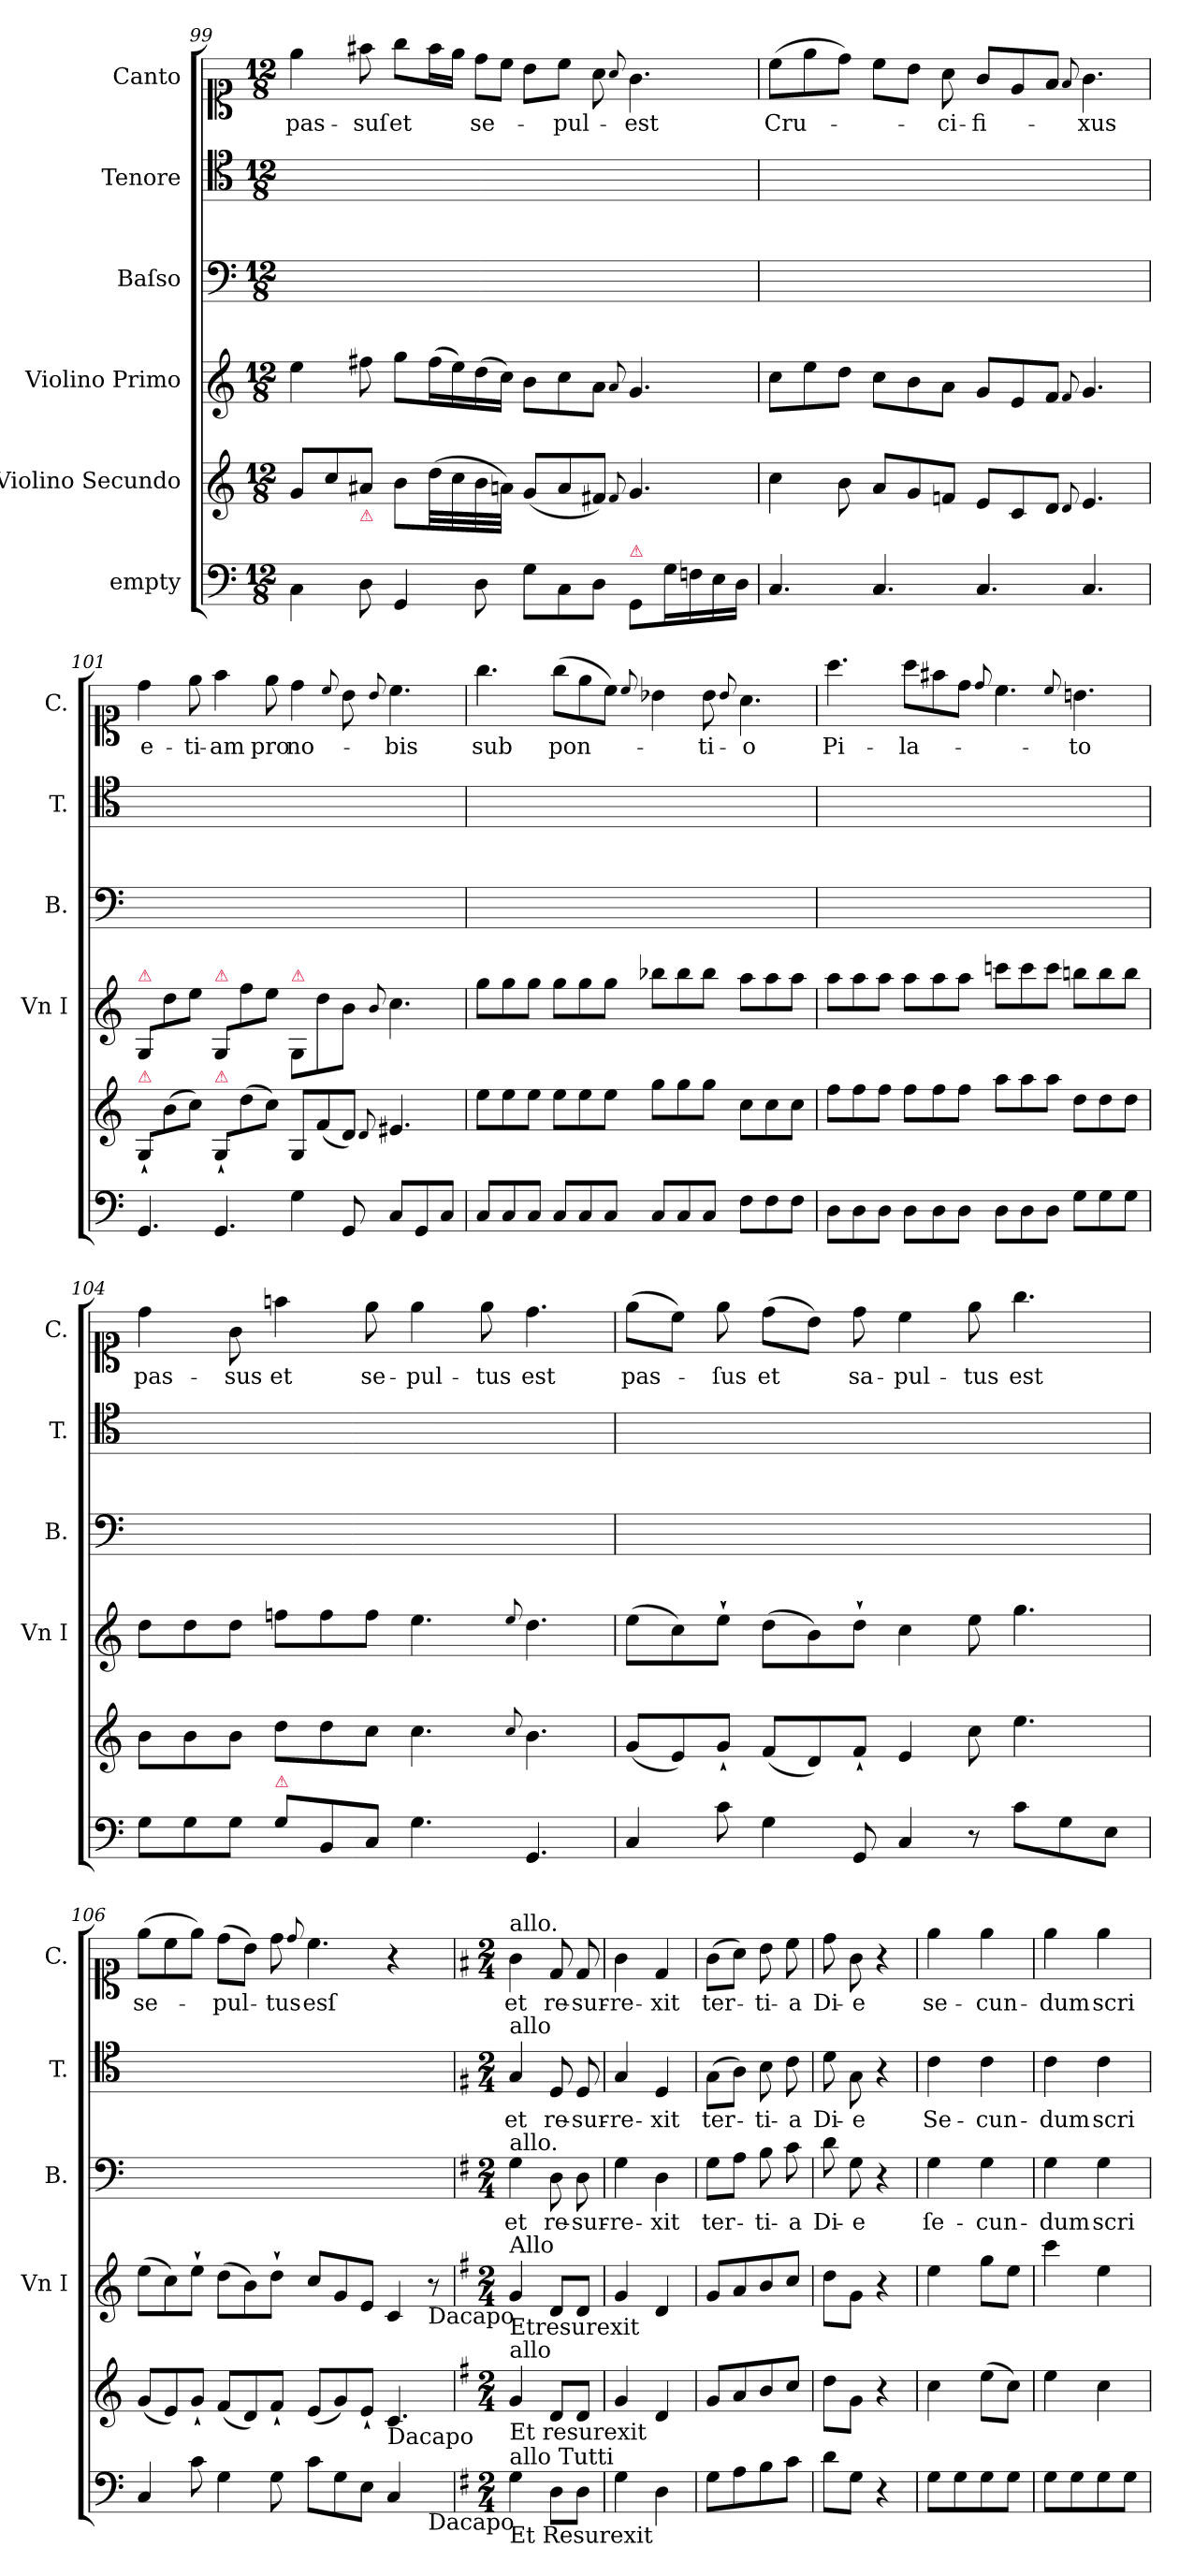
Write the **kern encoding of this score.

**kern	**kern	**kern	**kern	**text	**kern	**text	**kern	**text
*part6	*part5	*part4	*part3	*part3	*part2	*part2	*part1	*part1
*staff6	*staff5	*staff4	*staff3	*staff3	*staff2	*staff2	*staff1	*staff1
*I"empty	*I"Violino Secundo	*I"Violino Primo	*I"Baſso	*	*I"Tenore	*	*I"Canto	*
*	*	*I'Vn I	*I'B.	*	*I'T.	*	*I'C.	*
*clefF4	*clefG2	*clefG2	*clefF4	*	*clefC4	*	*clefC1	*
*k[]	*k[]	*k[]	*k[]	*	*k[]	*	*k[]	*
*M12/8	*M12/8	*M12/8	*M12/8	*	*M12/8	*	*M12/8	*
=99	=99	=99	=99	=99	=99	=99	=99	=99
4C\	8g/L	4ee\	1.ryy	.	1.ryy	.	4ee\	pas-
.	8cc/	.	.	.	.	.	.	.
!	!LO:TX:b:color=crimson:t=⚠	!	!	!	!	!	!	!
8D\	8a#X/J	8ff#X\	.	.	.	.	8ff#X\	-suſ
4GG/	8b\L	8gg\L	.	.	.	.	8gg\L	et
!	!LO:N:vis=32	!	!	!	!	!	!	!
.	(16dd\LL	(16ff#\L	.	.	.	.	16ff#\L	.
!	!LO:N:vis=32	!	!	!	!	!	!	!
.	16cc\	16ee\)	.	.	.	.	16ee\JJ	.
!	!LO:N:vis=32	!	!	!	!	!	!LO:N:vis=8	!
8D\	16b\	(16dd\	.	.	.	.	16dd\L	se-
!	!LO:N:vis=32	!	!	!	!	!	!LO:N:vis=8	!
.	16an\JJJ)	16cc\JJ)	.	.	.	.	16cc\J	.
8G\L	(8g/L	8b\L	.	.	.	.	8b\L	.
8C\	8a/	8cc\	.	.	.	.	8cc\J	-pul-
8D\J	8f#X/J)	8a\J	.	.	.	.	8a\	.
.	8qqf#/	8qqa/	.	.	.	.	8qqa/	.
!LO:TX:a:color=crimson:t=⚠	!	!	!	!	!	!	!	!
8GG/L	4.g/	4.g/	.	.	.	.	4.g\	est
16G\L	.	.	.	.	.	.	.	.
16Fn\	.	.	.	.	.	.	.	.
16E\	.	.	.	.	.	.	.	.
16D\JJ	.	.	.	.	.	.	.	.
=100	=100	=100	=100	=100	=100	=100	=100	=100
4.C/	4cc\	8cc\L	1.ryy	.	1.ryy	.	(8cc\L	Cru-
.	.	8ee\	.	.	.	.	8ee\	.
.	8b\	8dd\J	.	.	.	.	8dd\J)	.
4.C/	8a/L	8cc\L	.	.	.	.	8cc\L	.
.	8g/	8b\	.	.	.	.	8b\J	.
.	8fn/J	8a\J	.	.	.	.	8a\	-ci-
4.C/	8e/L	8g/L	.	.	.	.	8g/L	-fi-
.	8c/	8e/	.	.	.	.	8e/	.
.	8d/J	8f/J	.	.	.	.	8f/J	.
.	8qqd/	8qqf/	.	.	.	.	8qqf/	.
4.C/	4.e/	4.g/	.	.	.	.	4.g\	-xus
=101	=101	=101	=101	=101	=101	=101	=101	=101
!	!	!LO:TX:a:color=crimson:t=⚠	!	!	!	!	!	!
!	!LO:TX:a:color=crimson:t=⚠	!	!	!	!	!	!	!
4.GG/	8G`>/L	8G/L	1.ryy	.	1.ryy	.	4dd\	e-
.	(>8b\	8dd\	.	.	.	.	.	.
.	8cc\J)	8ee\J	.	.	.	.	8ee\	-ti-
!	!	!LO:TX:a:color=crimson:t=⚠	!	!	!	!	!	!
!	!LO:TX:a:color=crimson:t=⚠	!	!	!	!	!	!	!
4.GG/	8G`>/L	8G/L	.	.	.	.	4ff\	-am
.	(>8dd\	8ff\	.	.	.	.	.	.
.	8cc\J)	8ee\J	.	.	.	.	8ee\	pro
!	!	!LO:TX:a:color=crimson:t=⚠	!	!	!	!	!	!
4G\	8G/L	8G/L	.	.	.	.	4dd\	no-
.	(8f/	8dd\	.	.	.	.	.	.
.	.	.	.	.	.	.	8qqcc/	.
8GG/	8d/J)	8b\J	.	.	.	.	8b\	.
.	8qqd/	8qqb/	.	.	.	.	8qqb/	.
8C/L	4.e#X/	4.cc\	.	.	.	.	4.cc\	-bis
8GG/	.	.	.	.	.	.	.	.
8C/J	.	.	.	.	.	.	.	.
=102	=102	=102	=102	=102	=102	=102	=102	=102
8C/L	8ee\L	8gg\L	1.ryy	.	1.ryy	.	4.gg\	sub
8C/	8ee\	8gg\	.	.	.	.	.	.
8C/J	8ee\J	8gg\J	.	.	.	.	.	.
8C/L	8ee\L	8gg\L	.	.	.	.	(8gg\L	pon-
8C/	8ee\	8gg\	.	.	.	.	8ee\	.
8C/J	8ee\J	8gg\J	.	.	.	.	8cc\J)	.
.	.	.	.	.	.	.	8qqcc/	.
8C/L	8gg\L	8bb-X\L	.	.	.	.	4b-X\	.
8C/	8gg\	8bb-\	.	.	.	.	.	.
8C/J	8gg\J	8bb-\J	.	.	.	.	8b-\	-ti-
.	.	.	.	.	.	.	8qqb-/	.
8F\L	8cc\L	8aa\L	.	.	.	.	4.a\	-o
8F\	8cc\	8aa\	.	.	.	.	.	.
8F\J	8cc\J	8aa\J	.	.	.	.	.	.
=103	=103	=103	=103	=103	=103	=103	=103	=103
8D\L	8ff\L	8aa\L	1.ryy	.	1.ryy	.	4.aa\	Pi-
8D\	8ff\	8aa\	.	.	.	.	.	.
8D\J	8ff\J	8aa\J	.	.	.	.	.	.
8D\L	8ff\L	8aa\L	.	.	.	.	8aa\L	-la-
8D\	8ff\	8aa\	.	.	.	.	8ff#X\	.
8D\J	8ff\J	8aa\J	.	.	.	.	8dd\J	.
.	.	.	.	.	.	.	8qqdd/	.
8D\L	8aa\L	8cccn\L	.	.	.	.	4.cc\	.
8D\	8aa\	8ccc\	.	.	.	.	.	.
8D\J	8aa\J	8ccc\J	.	.	.	.	.	.
.	.	.	.	.	.	.	8qqcc/	.
8G\L	8dd\L	8bbn\L	.	.	.	.	4.bn\	-to
8G\	8dd\	8bb\	.	.	.	.	.	.
8G\J	8dd\J	8bb\J	.	.	.	.	.	.
=104	=104	=104	=104	=104	=104	=104	=104	=104
8G\L	8b\L	8dd\L	1.ryy	.	1.ryy	.	4dd\	pas-
8G\	8b\	8dd\	.	.	.	.	.	.
8G\J	8b\J	8dd\J	.	.	.	.	8g\	-sus
!LO:TX:a:color=crimson:t=⚠	!	!	!	!	!	!	!	!
8G\L	8dd\L	8ffn\L	.	.	.	.	4ffn\	et
8BB/	8dd\	8ff\	.	.	.	.	.	.
8C/J	8cc\J	8ff\J	.	.	.	.	8ee\	se-
4.G\	4.cc\	4.ee\	.	.	.	.	4ee\	-pul-
.	.	.	.	.	.	.	8ee\	-tus
.	8qqcc/	8qqee/	.	.	.	.	.	.
4.GG/	4.b\	4.dd\	.	.	.	.	4.dd\	est
=105	=105	=105	=105	=105	=105	=105	=105	=105
4C/	(8g/L	(8ee\L	1.ryy	.	1.ryy	.	(8ee\L	pas-
.	8e/)	8cc\)	.	.	.	.	8cc\J)	.
8c\	8g`/J	8ee`\J	.	.	.	.	8ee\	-ſus
4G\	(8f/L	(8dd\L	.	.	.	.	(8dd\L	et
.	8d/)	8b\)	.	.	.	.	8b\J)	.
8GG/	8f`/J	8dd`\J	.	.	.	.	8dd\	sa-
4C/	4e/	4cc\	.	.	.	.	4cc\	-pul-
8r	8cc\	8ee\	.	.	.	.	8ee\	-tus
8c\L	4.ee\	4.gg\	.	.	.	.	4.gg\	est
8G\	.	.	.	.	.	.	.	.
8E\J	.	.	.	.	.	.	.	.
=106	=106	=106	=106	=106	=106	=106	=106	=106
4C/	(8g/L	(8ee\L	1.ryy	.	1.ryy	.	(8ee\L	se-
.	8e/)	8cc\)	.	.	.	.	8cc\	.
8c\	8g`/J	8ee`\J	.	.	.	.	8ee\J)	.
4G\	(8f/L	(8dd\L	.	.	.	.	(8dd\L	-pul-
.	8d/)	8b\)	.	.	.	.	8b\J)	.
8G\	8f`/J	8dd`\J	.	.	.	.	8dd\	-tus
.	.	.	.	.	.	.	8qqdd/	.
8c\L	(8e/L	8cc/L	.	.	.	.	4.cc\	esſ
8G\	8g/)	8g/	.	.	.	.	.	.
8E\J	8e`/J	8e/J	.	.	.	.	.	.
!	!LO:TX:b:t=Dacapo	!	!	!	!	!	!	!
!	!	!	!	!	!	!	!LO:N:vis=4	!
4C/	4.c/	4c/	.	.	.	.	4.r	.
!	!	!LO:TX:b:t=Dacapo	!	!	!	!	!	!
!LO:TX:b:t=Dacapo	!	!	!	!	!	!	!	!
8ryy	.	8r	.	.	.	.	.	.
=107	=107	=107	=107	=107	=107	=107	=107	=107
*k[f#]	*k[f#]	*k[f#]	*k[f#]	*	*k[f#]	*	*k[f#]	*
*M2/4	*M2/4	*M2/4	*M2/4	*	*M2/4	*	*M2/4	*
!	!	!	!	!	!	!	!LO:TX:a:t=allo.	!
!	!	!	!	!	!LO:TX:a:t=allo	!	!	!
!	!	!	!LO:TX:a:t=allo.	!	!	!	!	!
!	!	!LO:TX:b:t=Etresurexit	!	!	!	!	!	!
!	!	!LO:TX:a:t=Allo	!	!	!	!	!	!
!	!LO:TX:b:t=Et resurexit	!	!	!	!	!	!	!
!	!LO:TX:a:t=allo	!	!	!	!	!	!	!
!LO:TX:b:t=Et Resurexit	!	!	!	!	!	!	!	!
!LO:TX:a:t=allo Tutti	!	!	!	!	!	!	!	!
4G\	4g/	4g/	4G\	et	4G/	et	4g\	et
8D\L	8d/L	8d/L	8D\	re-	8D/	re-	8d/	re-
8D\J	8d/J	8d/J	8D\	-sur-	8D/	-sur-	8d/	-sur-
=108	=108	=108	=108	=108	=108	=108	=108	=108
4G\	4g/	4g/	4G\	-re-	4G/	-re-	4g\	-re-
4D\	4d/	4d/	4D\	-xit	4D/	-xit	4d/	-xit
=109	=109	=109	=109	=109	=109	=109	=109	=109
8G\L	8g/L	8g/L	8G\L	ter-	(8G\L	ter-	(8g\L	ter-
8A\	8a/	8a/	8A\J	.	8A\J)	.	8a\J)	.
8B\	8b/	8b/	8B\	-ti-	8B\	-ti-	8b\	-ti-
8c\J	8cc/J	8cc/J	8c\	-a	8c\	-a	8cc\	-a
=110	=110	=110	=110	=110	=110	=110	=110	=110
8d\L	8dd\L	8dd\L	8d\	Di-	8d\	Di-	8dd\	Di-
8G\J	8g\J	8g\J	8G\	-e	8G\	-e	8g\	-e
4r	4r	4r	4r	.	4r	.	4r	.
=111	=111	=111	=111	=111	=111	=111	=111	=111
8G\L	4cc\	4ee\	4G\	ſe-	4c\	Se-	4ee\	se-
8G\	.	.	.	.	.	.	.	.
8G\	(8ee\L	8gg\L	4G\	-cun-	4c\	-cun-	4ee\	-cun-
8G\J	8cc\J)	8ee\J	.	.	.	.	.	.
=112	=112	=112	=112	=112	=112	=112	=112	=112
8G\L	4ee\	4ccc\	4G\	-dum	4c\	-dum	4ee\	-dum
8G\	.	.	.	.	.	.	.	.
8G\	4cc\	4ee\	4G\	scri-	4c\	scri-	4ee\	scri-
8G\J	.	.	.	.	.	.	.	.
=	=	=	=	=	=	=	=	=
*-	*-	*-	*-	*-	*-	*-	*-	*-
